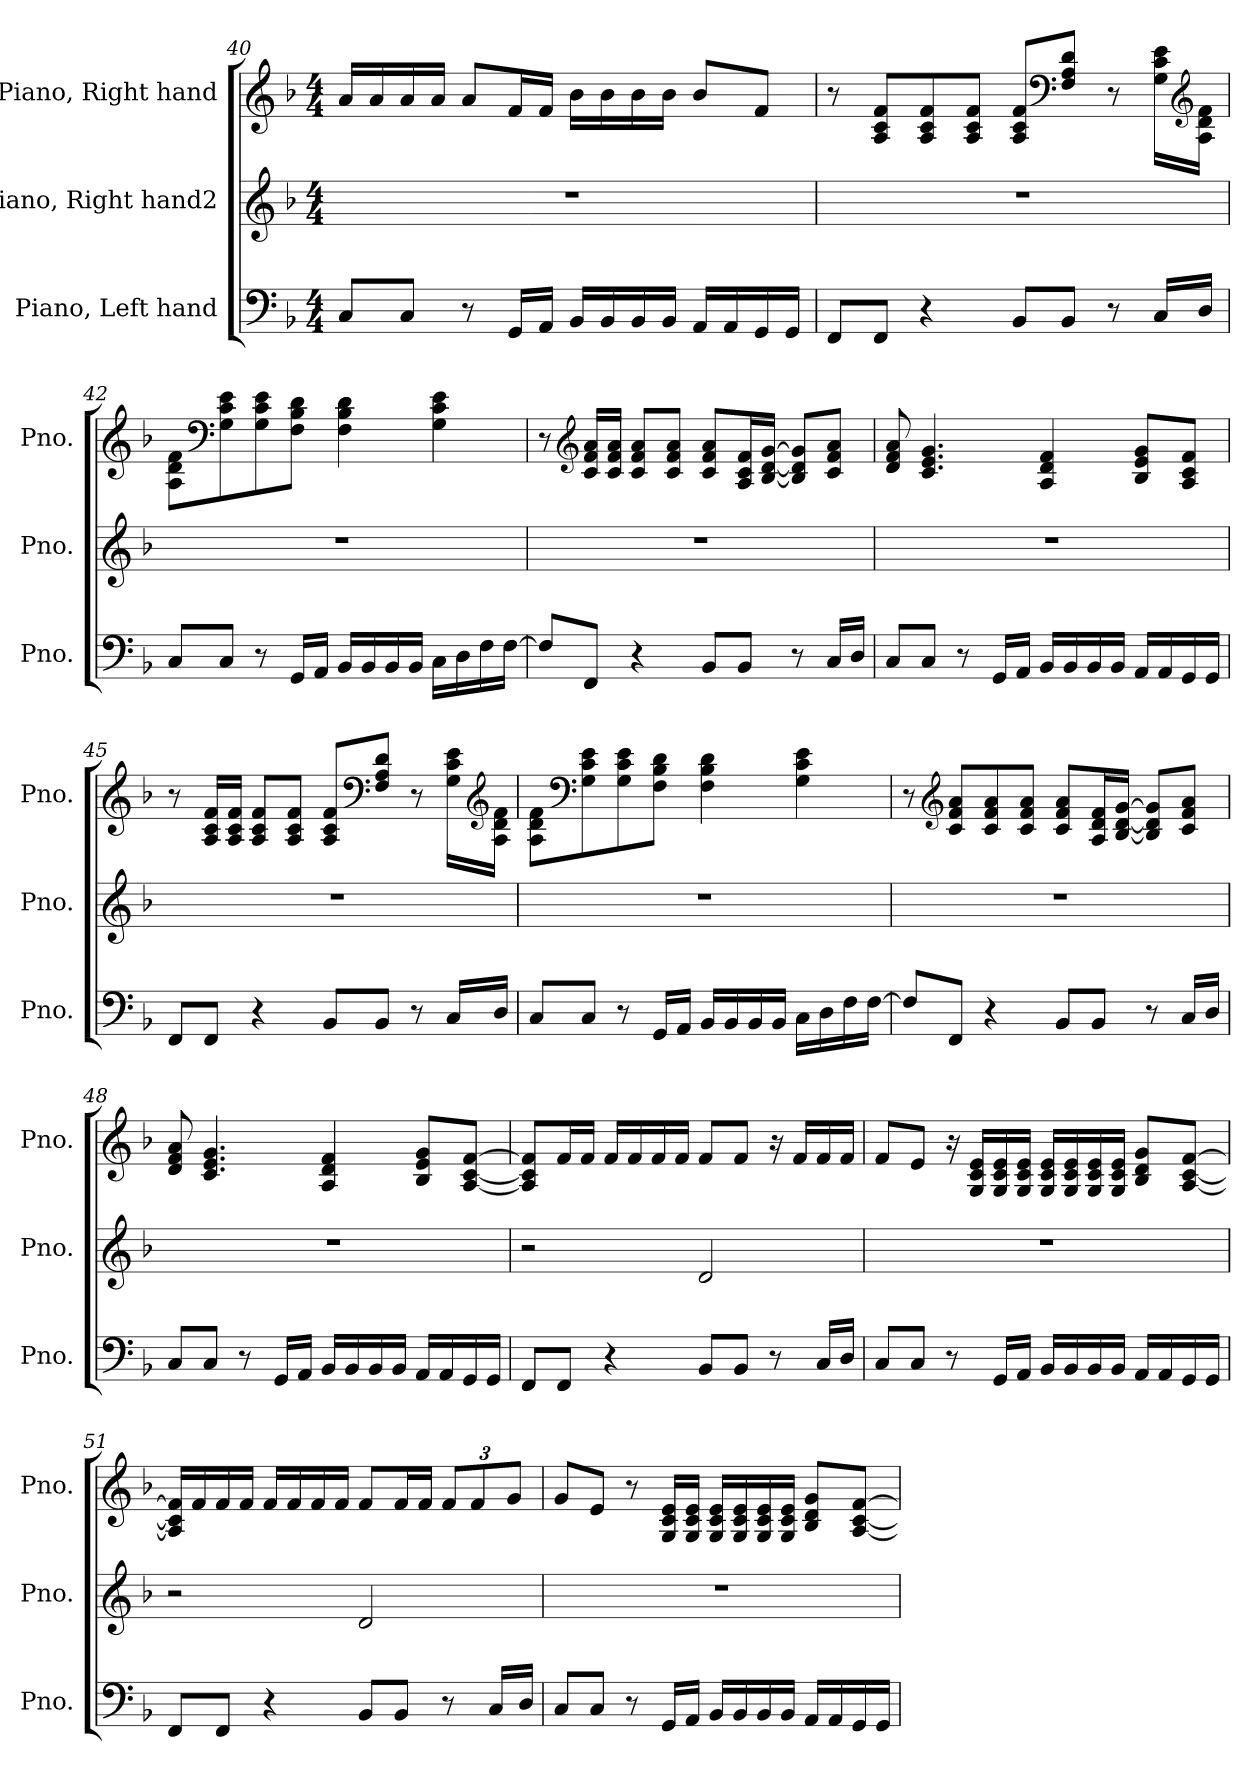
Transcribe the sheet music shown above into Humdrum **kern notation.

**kern	**kern	**kern
*part3	*part2	*part1
*staff3	*staff2	*staff1
*I"Piano, Left hand	*I"Piano, Right hand2	*I"Piano, Right hand
*I'Pno.	*I'Pno.	*I'Pno.
!!LO:LB:g=z
*clefF4	*clefG2	*clefG2
*k[b-]	*k[b-]	*k[b-]
*M4/4	*M4/4	*M4/4
=40	=40	=40
8C/L	1r	16a/LL
.	.	16a/
8C/J	.	16a/
.	.	16a/JJ
8r	.	8a/L
16GG/LL	.	16f/L
16AA/JJ	.	16f/JJ
16BB-/LL	.	16b-\LL
16BB-/	.	16b-\
16BB-/	.	16b-\
16BB-/JJ	.	16b-\JJ
16AA/LL	.	8b-/L
16AA/	.	.
16GG/	.	8f/J
16GG/JJ	.	.
=41	=41	=41
8FF/L	1r	8r
8FF/J	.	8A/ 8c/ 8f/L
4r	.	8A/ 8c/ 8f/
.	.	8A/ 8c/ 8f/J
8BB-/L	.	8A/ 8c/ 8f/L
*	*	*clefF4
8BB-/J	.	8F/ 8A/ 8d/J
8r	.	8r
16C/LL	.	16G\ 16c\ 16e\LL
*	*	*clefG2
16D/JJ	.	16A\ 16d\ 16f\JJ
=42	=42	=42
8C/L	1r	8A\ 8d\ 8f\L
*	*	*clefF4
8C/J	.	8G\ 8c\ 8e\
8r	.	8G\ 8c\ 8e\
16GG/LL	.	8F\ 8B-\ 8d\J
16AA/JJ	.	.
16BB-/LL	.	4F\ 4B-\ 4d\
16BB-/	.	.
16BB-/	.	.
16BB-/JJ	.	.
16C\LL	.	4G\ 4c\ 4e\
16D\	.	.
16F\	.	.
[16F\JJ	.	.
!!LO:LB:g=z
=43	=43	=43
8F/L]	1r	8r
*	*	*clefG2
8FF/J	.	16c/ 16f/ 16a/LL
.	.	16c/ 16f/ 16a/JJ
4r	.	8c/ 8f/ 8a/L
.	.	8c/ 8f/ 8a/J
8BB-/L	.	8c/ 8f/ 8a/L
8BB-/J	.	16A/ 16c/ 16f/L
.	.	[16B-/ [16d/ [16g/JJ
8r	.	8B-/] 8d/] 8g/]L
16C/LL	.	8c/ 8f/ 8a/J
16D/JJ	.	.
=44	=44	=44
8C/L	1r	8d/ 8f/ 8a/
8C/J	.	4.c/ 4.e/ 4.g/
8r	.	.
16GG/LL	.	.
16AA/JJ	.	.
16BB-/LL	.	4A/ 4d/ 4f/
16BB-/	.	.
16BB-/	.	.
16BB-/JJ	.	.
16AA/LL	.	8B-/ 8e/ 8g/L
16AA/	.	.
16GG/	.	8A/ 8c/ 8f/J
16GG/JJ	.	.
!!LO:LB:g=z
=45	=45	=45
8FF/L	1r	8r
8FF/J	.	16A/ 16c/ 16f/LL
.	.	16A/ 16c/ 16f/JJ
4r	.	8A/ 8c/ 8f/L
.	.	8A/ 8c/ 8f/J
8BB-/L	.	8A/ 8c/ 8f/L
*	*	*clefF4
8BB-/J	.	8F/ 8A/ 8d/J
8r	.	8r
16C/LL	.	16G\ 16c\ 16e\LL
*	*	*clefG2
16D/JJ	.	16A\ 16d\ 16f\JJ
=46	=46	=46
8C/L	1r	8A\ 8d\ 8f\L
*	*	*clefF4
8C/J	.	8G\ 8c\ 8e\
8r	.	8G\ 8c\ 8e\
16GG/LL	.	8F\ 8B-\ 8d\J
16AA/JJ	.	.
16BB-/LL	.	4F\ 4B-\ 4d\
16BB-/	.	.
16BB-/	.	.
16BB-/JJ	.	.
16C\LL	.	4G\ 4c\ 4e\
16D\	.	.
16F\	.	.
[16F\JJ	.	.
!!LO:PB:g=z
=47	=47	=47
8F/L]	1r	8r
*	*	*clefG2
8FF/J	.	8c/ 8f/ 8a/L
4r	.	8c/ 8f/ 8a/
.	.	8c/ 8f/ 8a/J
8BB-/L	.	8c/ 8f/ 8a/L
8BB-/J	.	16A/ 16d/ 16f/L
.	.	[16B-/ [16d/ [16g/JJ
8r	.	8B-/] 8d/] 8g/]L
16C/LL	.	8c/ 8f/ 8a/J
16D/JJ	.	.
=48	=48	=48
8C/L	1r	8d/ 8f/ 8a/
8C/J	.	4.c/ 4.e/ 4.g/
8r	.	.
16GG/LL	.	.
16AA/JJ	.	.
16BB-/LL	.	4A/ 4d/ 4f/
16BB-/	.	.
16BB-/	.	.
16BB-/JJ	.	.
16AA/LL	.	8B-/ 8e/ 8g/L
16AA/	.	.
16GG/	.	[8A/ [8c/ [8f/J
16GG/JJ	.	.
=49	=49	=49
8FF/L	2r	8A/] 8c/] 8f/]L
8FF/J	.	16f/L
.	.	16f/JJ
4r	.	16f/LL
.	.	16f/
.	.	16f/
.	.	16f/JJ
8BB-/L	2d/	8f/L
8BB-/J	.	8f/J
8r	.	16r
.	.	16f/LL
16C/LL	.	16f/
16D/JJ	.	16f/JJ
!!LO:LB:g=z
=50	=50	=50
8C/L	1r	8f/L
8C/J	.	8e/J
8r	.	16r
.	.	16G/ 16c/ 16e/LL
16GG/LL	.	16G/ 16c/ 16e/
16AA/JJ	.	16G/ 16c/ 16e/JJ
16BB-/LL	.	16G/ 16c/ 16e/LL
16BB-/	.	16G/ 16c/ 16e/
16BB-/	.	16G/ 16c/ 16e/
16BB-/JJ	.	16G/ 16c/ 16e/JJ
16AA/LL	.	8B-/ 8d/ 8g/L
16AA/	.	.
16GG/	.	[8A/ [8c/ [8f/J
16GG/JJ	.	.
=51	=51	=51
8FF/L	2r	16A/] 16c/] 16f/]LL
.	.	16f/
8FF/J	.	16f/
.	.	16f/JJ
4r	.	16f/LL
.	.	16f/
.	.	16f/
.	.	16f/JJ
8BB-/L	2d/	8f/L
8BB-/J	.	16f/L
.	.	16f/JJ
*	*	*Xbrackettup
8r	.	12f/L
.	.	12f/
16C/LL	.	.
.	.	12g/J
16D/JJ	.	.
!!LO:LB:g=z
=52	=52	=52
8C/L	1r	8g/L
8C/J	.	8e/J
8r	.	8r
16GG/LL	.	16G/ 16c/ 16e/LL
16AA/JJ	.	16G/ 16c/ 16e/JJ
16BB-/LL	.	16G/ 16c/ 16e/LL
16BB-/	.	16G/ 16c/ 16e/
16BB-/	.	16G/ 16c/ 16e/
16BB-/JJ	.	16G/ 16c/ 16e/JJ
16AA/LL	.	8B-/ 8d/ 8g/L
16AA/	.	.
16GG/	.	[8A/ [8c/ [8f/J
16GG/JJ	.	.
=	=	=
*-	*-	*-
